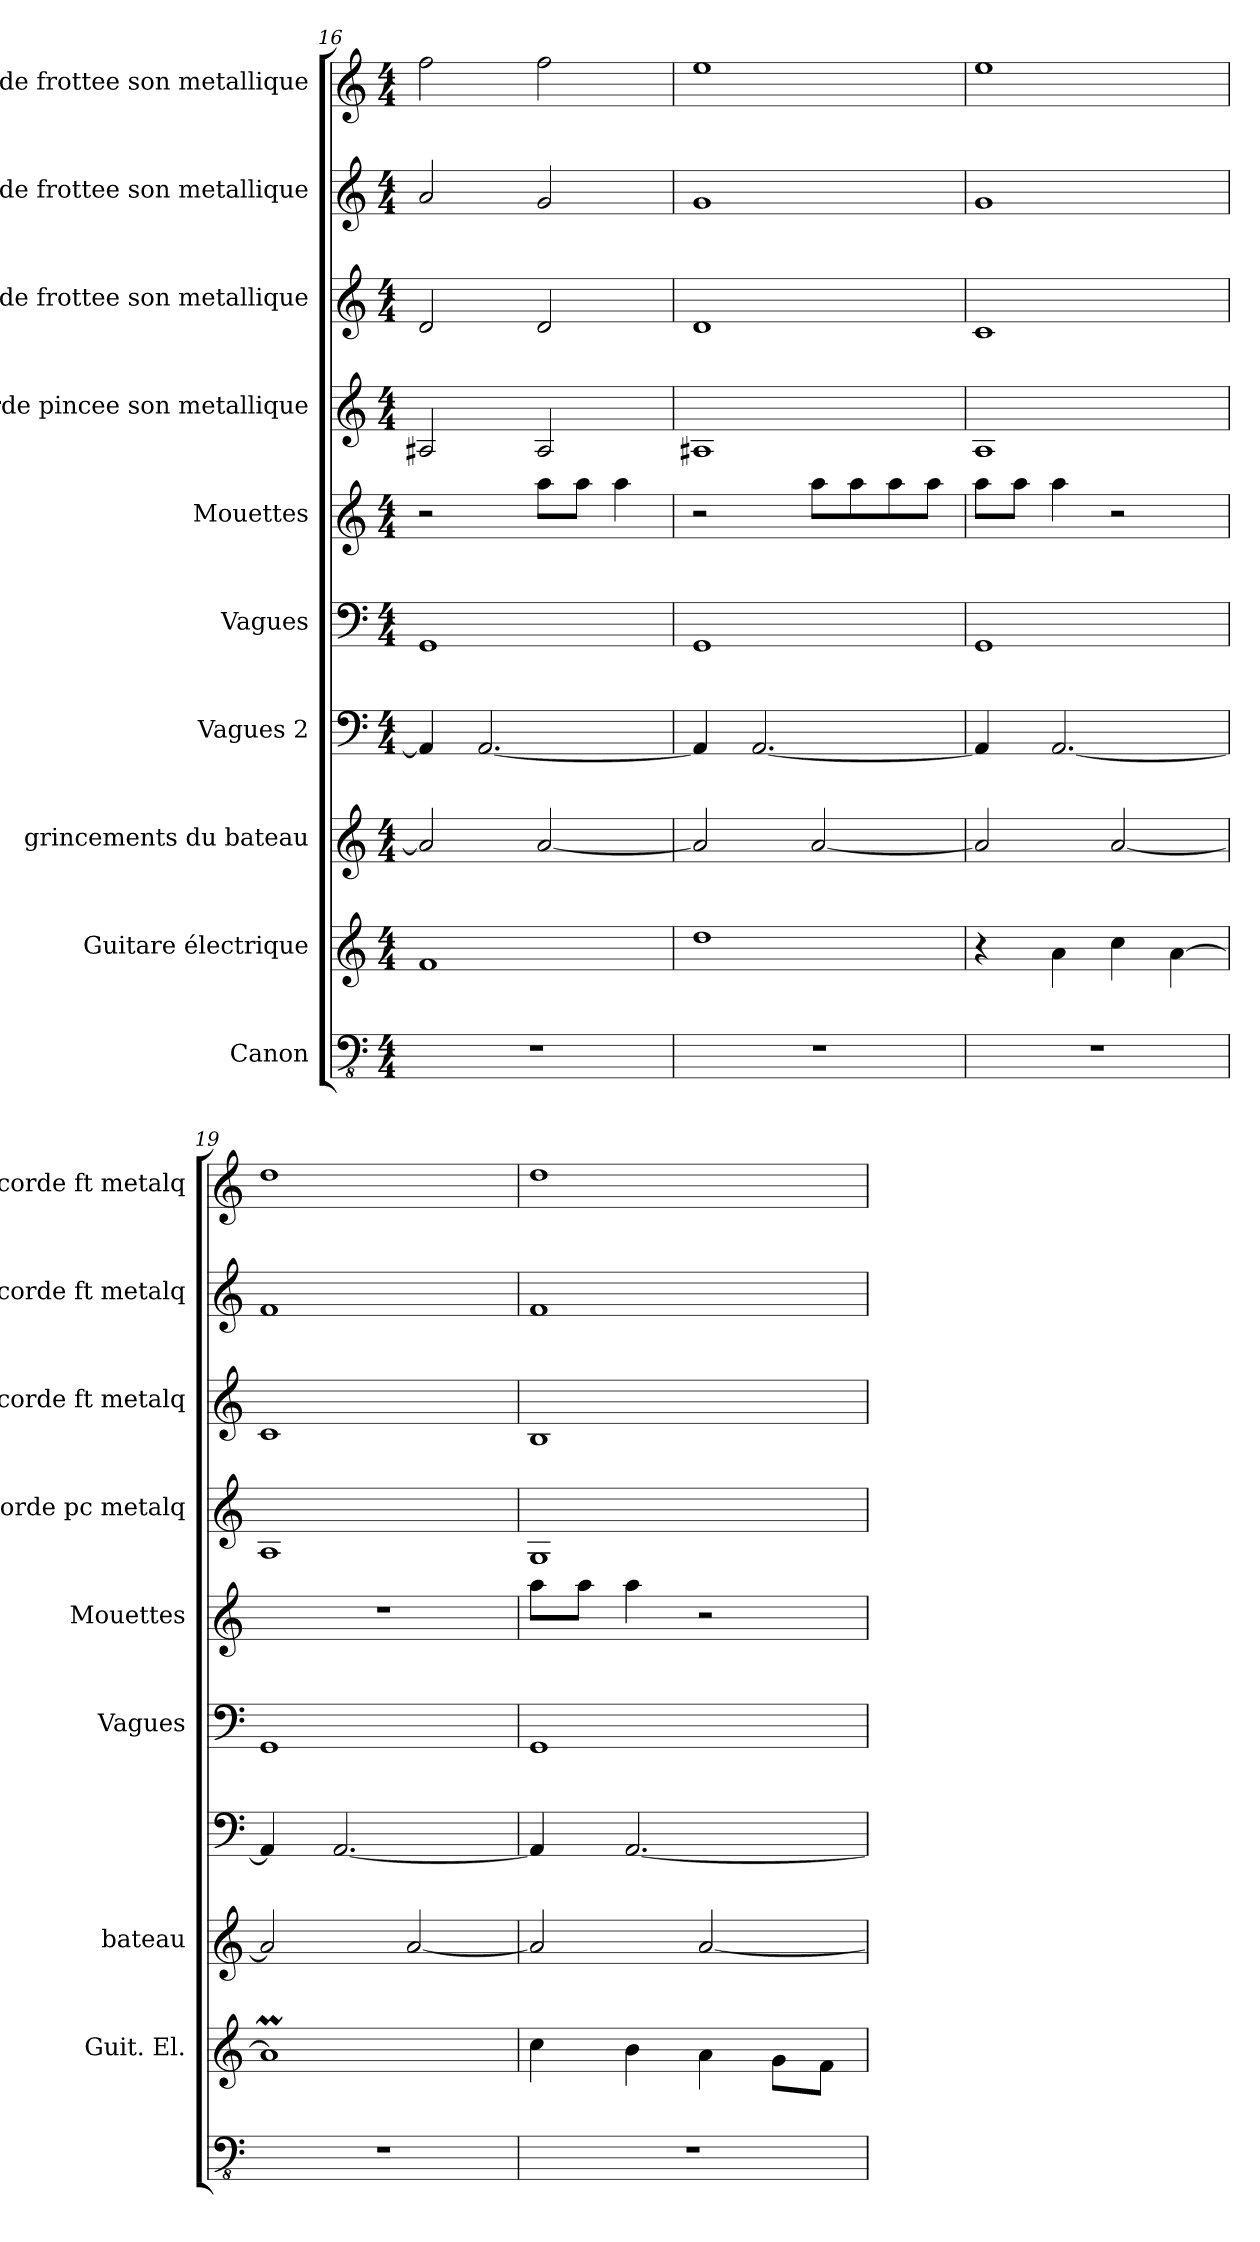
**kern	**kern	**kern	**kern	**kern	**kern	**kern	**kern	**kern	**kern
*part10	*part9	*part8	*part7	*part6	*part5	*part4	*part3	*part2	*part1
*staff10	*staff9	*staff8	*staff7	*staff6	*staff5	*staff4	*staff3	*staff2	*staff1
*I"Canon	*I"Guitare électrique	*I"grincements du bateau	*I"Vagues 2	*I"Vagues	*I"Mouettes	*I"corde pincee son metallique	*I"corde frottee son metallique	*I"corde frottee son metallique	*I"corde frottee  son metallique
*	*I'Guit. El.	*I'bateau	*	*I'Vagues	*I'Mouettes	*I'corde pc metalq	*I'corde ft metalq	*I'corde ft metalq	*I'corde ft metalq
*clefFv4	*clefG2	*clefG2	*clefF4	*clefF4	*clefG2	*clefG2	*clefG2	*clefG2	*clefG2
*k[]	*k[]	*k[]	*k[]	*k[]	*k[]	*k[]	*k[]	*k[]	*k[]
*M4/4	*M4/4	*M4/4	*M4/4	*M4/4	*M4/4	*M4/4	*M4/4	*M4/4	*M4/4
=16	=16	=16	=16	=16	=16	=16	=16	=16	=16
1r	1f	2a/]	4AA/]	1GG	2r	2A#X/	2d/	2a/	2ff\
.	.	.	[2.AA/	.	.	.	.	.	.
.	.	[2a/	.	.	8aa\L	2A#/	2d/	2g/	2ff\
.	.	.	.	.	8aa\J	.	.	.	.
.	.	.	.	.	4aa\	.	.	.	.
=17	=17	=17	=17	=17	=17	=17	=17	=17	=17
1r	1dd	2a/]	4AA/]	1GG	2r	1A#X	1d	1g	1ee
.	.	.	[2.AA/	.	.	.	.	.	.
.	.	[2a/	.	.	8aa\L	.	.	.	.
.	.	.	.	.	8aa\	.	.	.	.
.	.	.	.	.	8aa\	.	.	.	.
.	.	.	.	.	8aa\J	.	.	.	.
=18	=18	=18	=18	=18	=18	=18	=18	=18	=18
1r	4r	2a/]	4AA/]	1GG	8aa\L	1A	1c	1g	1ee
.	.	.	.	.	8aa\J	.	.	.	.
.	4a\	.	[2.AA/	.	4aa\	.	.	.	.
.	4cc\	[2a/	.	.	2r	.	.	.	.
.	[4a\	.	.	.	.	.	.	.	.
=19	=19	=19	=19	=19	=19	=19	=19	=19	=19
1r	1aM]	2a/]	4AA/]	1GG	1r	1A	1c	1f	1dd
.	.	.	[2.AA/	.	.	.	.	.	.
.	.	[2a/	.	.	.	.	.	.	.
=20	=20	=20	=20	=20	=20	=20	=20	=20	=20
1r	4cc\	2a/]	4AA/]	1GG	8aa\L	1G	1B	1f	1dd
.	.	.	.	.	8aa\J	.	.	.	.
.	4b\	.	[2.AA/	.	4aa\	.	.	.	.
.	4a\	[2a/	.	.	2r	.	.	.	.
.	8g\L	.	.	.	.	.	.	.	.
.	8f\J	.	.	.	.	.	.	.	.
=	=	=	=	=	=	=	=	=	=
*-	*-	*-	*-	*-	*-	*-	*-	*-	*-
